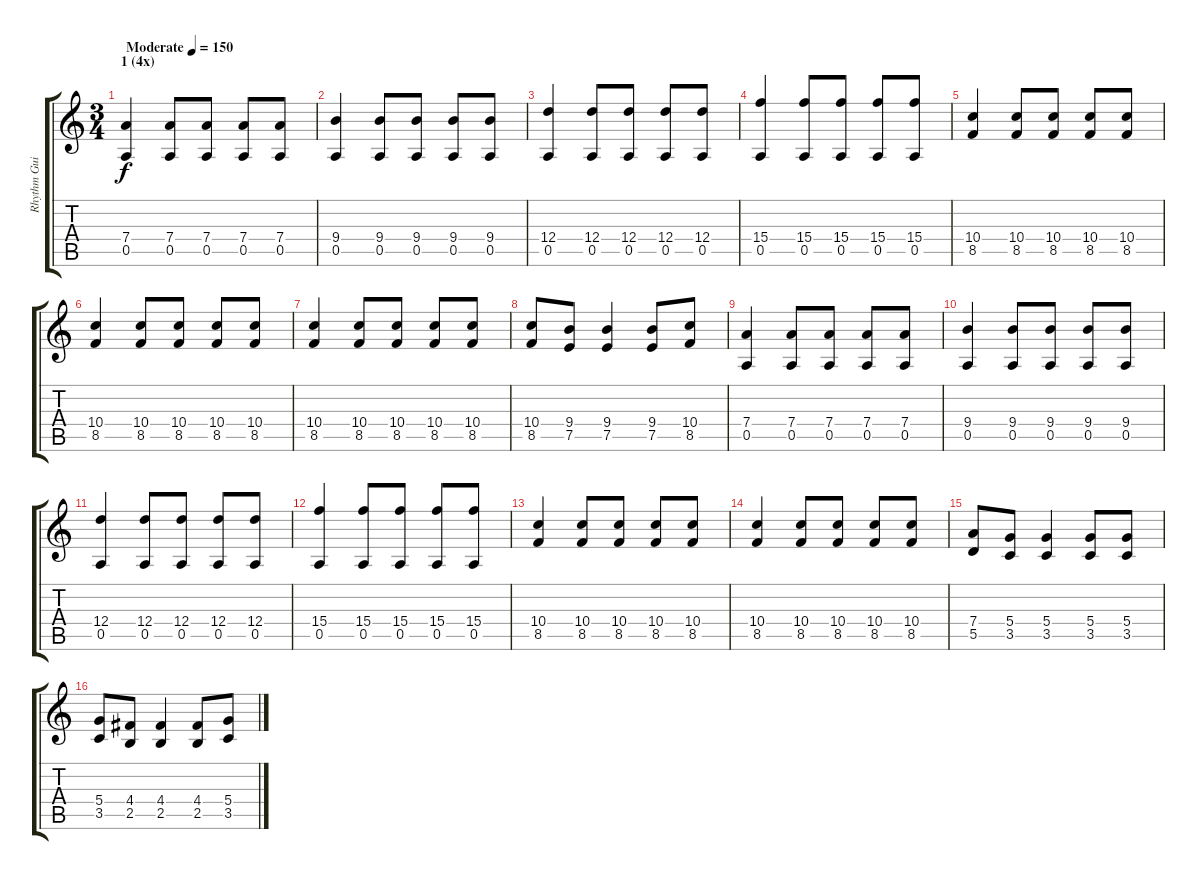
\track ("Rhythm Guitar" "Rhythm Gui") {instrument distortionguitar}
\staff {score tabs}
\tuning (E4 B3 G3 D3 A2 E2) {hide}
\ts (3 4)
\section ("" "1 (4x)")
\tempo (150 "Moderate")
\clef g2
\ks c
(7.4 0.5).4{dy f instrument distortionguitar} (7.4 0.5).8 (7.4 0.5).8 (7.4 0.5).8 (7.4 0.5).8 |
(9.4 0.5).4 (9.4 0.5).8 (9.4 0.5).8 (9.4 0.5).8 (9.4 0.5).8 |
(12.4 0.5).4 (12.4 0.5).8 (12.4 0.5).8 (12.4 0.5).8 (12.4 0.5).8 |
(15.4 0.5).4 (15.4 0.5).8 (15.4 0.5).8 (15.4 0.5).8 (15.4 0.5).8 |
(10.4 8.5).4 (10.4 8.5).8 (10.4 8.5).8 (10.4 8.5).8 (10.4 8.5).8 |
(10.4 8.5).4 (10.4 8.5).8 (10.4 8.5).8 (10.4 8.5).8 (10.4 8.5).8 |
(10.4 8.5).4 (10.4 8.5).8 (10.4 8.5).8 (10.4 8.5).8 (10.4 8.5).8 |
(10.4 8.5).8 (9.4 7.5).8 (9.4 7.5).4 (9.4 7.5).8 (10.4 8.5).8 |
(7.4 0.5).4 (7.4 0.5).8 (7.4 0.5).8 (7.4 0.5).8 (7.4 0.5).8 |
(9.4 0.5).4 (9.4 0.5).8 (9.4 0.5).8 (9.4 0.5).8 (9.4 0.5).8 |
(12.4 0.5).4 (12.4 0.5).8 (12.4 0.5).8 (12.4 0.5).8 (12.4 0.5).8 |
(15.4 0.5).4 (15.4 0.5).8 (15.4 0.5).8 (15.4 0.5).8 (15.4 0.5).8 |
(10.4 8.5).4 (10.4 8.5).8 (10.4 8.5).8 (10.4 8.5).8 (10.4 8.5).8 |
(10.4 8.5).4 (10.4 8.5).8 (10.4 8.5).8 (10.4 8.5).8 (10.4 8.5).8 |
(7.4 5.5).8 (5.4 3.5).8 (5.4 3.5).4 (5.4 3.5).8 (5.4 3.5).8 |
(5.4 3.5).8 (4.4 2.5).8 (4.4 2.5).4 (4.4 2.5).8 (5.4 3.5).8
